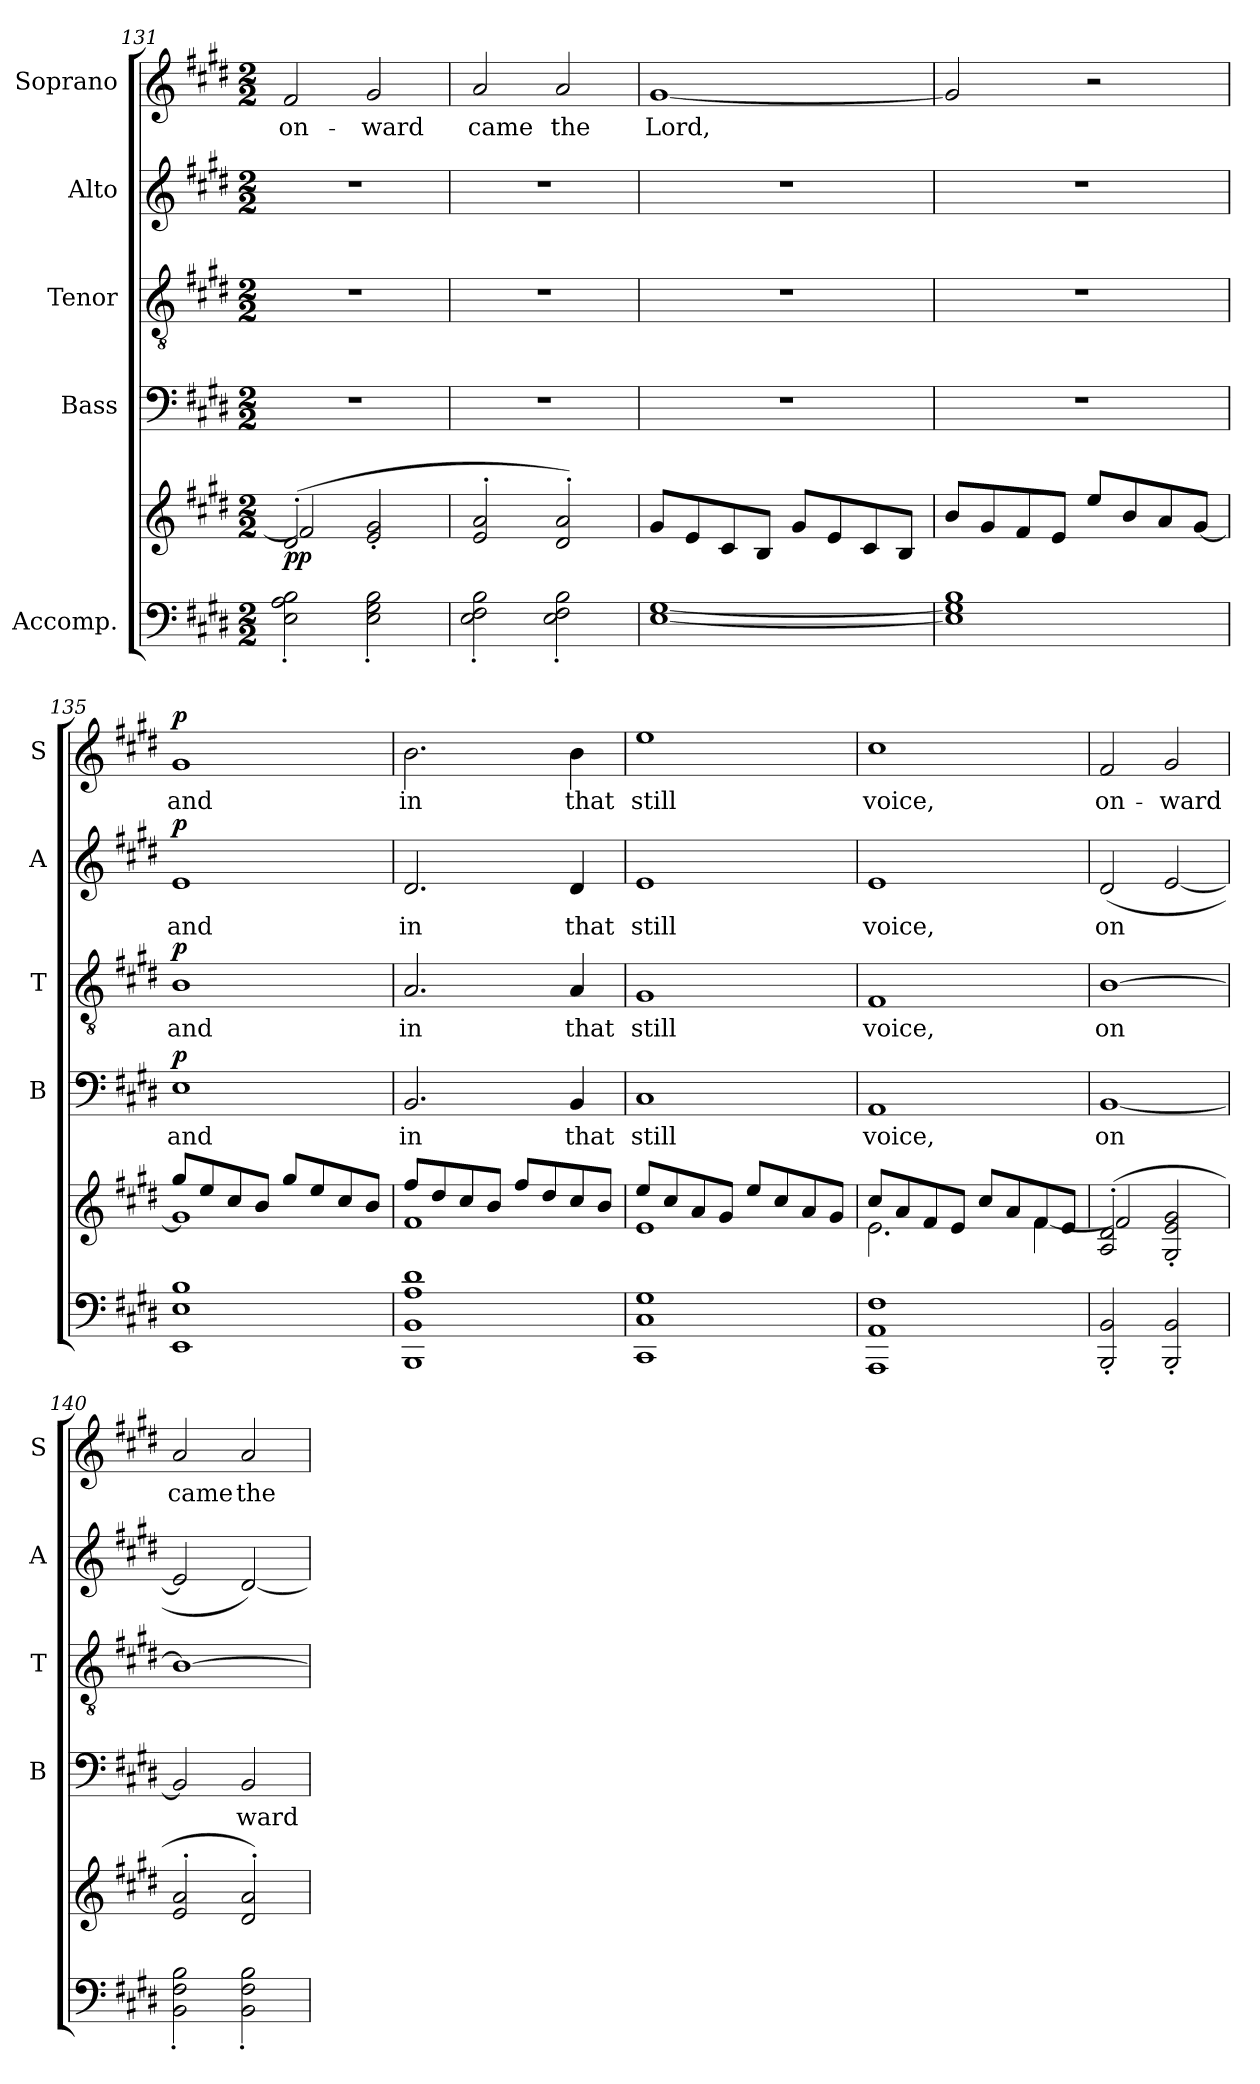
**kern	**kern	**dynam	**kern	**text	**dynam	**kern	**text	**dynam	**kern	**text	**dynam	**kern	**text	**dynam
*part5	*part5	*part5	*part4	*part4	*part4	*part3	*part3	*part3	*part2	*part2	*part2	*part1	*part1	*part1
*staff6	*staff5	*staff5/6	*staff4	*staff4	*staff4	*staff3	*staff3	*staff3	*staff2	*staff2	*staff2	*staff1	*staff1	*staff1
*I"Accomp.	*	*	*I"Bass	*	*	*I"Tenor	*	*	*I"Alto	*	*	*I"Soprano	*	*
*	*	*	*I'B	*	*	*I'T	*	*	*I'A	*	*	*I'S	*	*
*clefF4	*clefG2	*	*clefF4	*	*	*clefGv2	*	*	*clefG2	*	*	*clefG2	*	*
*k[f#c#g#d#]	*k[f#c#g#d#]	*	*k[f#c#g#d#]	*	*	*k[f#c#g#d#]	*	*	*k[f#c#g#d#]	*	*	*k[f#c#g#d#]	*	*
*E:	*E:	*	*E:	*	*	*E:	*	*	*E:	*	*	*E:	*	*
*M2/2	*M2/2	*	*M2/2	*	*	*M2/2	*	*	*M2/2	*	*	*M2/2	*	*
=131	=131	=131	=131	=131	=131	=131	=131	=131	=131	=131	=131	=131	=131	=131
*^	*^	*	*	*	*	*	*	*	*	*	*	*	*	*
!	!	!	!	!LO:DY:b	!	!	!	!	!	!	!	!	!	!	!LO:LY:b	!
1ryy	2E\'> 2A\'> 2B\'>	(<2d#'>/	2f#/]	pp	1r	.	.	1r	.	.	1r	.	.	2f#/	on-	.
!	!	!	!	!	!	!	!	!	!	!	!	!	!	!	!LO:LY:b	!
.	2E\'> 2G#\'> 2B\'>	2e/'> 2g#/'>	2ryy	.	.	.	.	.	.	.	.	.	.	2g#/	-ward	.
=132	=132	=132	=132	=132	=132	=132	=132	=132	=132	=132	=132	=132	=132	=132	=132	=132
!	!	!	!	!	!	!	!	!	!	!	!	!	!	!	!LO:LY:b	!
1ryy	2E\'> 2F#\'> 2B\'>	2e/'< 2a/'<	1ryy	.	1r	.	.	1r	.	.	1r	.	.	2a/	came	.
!	!	!	!	!	!	!	!	!	!	!	!	!	!	!	!LO:LY:b	!
.	2E\'> 2F#\'> 2B\'>	2d#/'< 2a/'<)	.	.	.	.	.	.	.	.	.	.	.	2a/	the	.
!!LO:PB:g=z
=133	=133	=133	=133	=133	=133	=133	=133	=133	=133	=133	=133	=133	=133	=133	=133	=133
!	!	!	!	!	!	!	!	!	!	!	!	!	!	!	!LO:LY:b	!
1ryy	[1E [1G#	8g#/L	1ryy	.	1r	.	.	1r	.	.	1r	.	.	[1g#	Lord,	.
.	.	8e/	.	.	.	.	.	.	.	.	.	.	.	.	.	.
.	.	8c#/	.	.	.	.	.	.	.	.	.	.	.	.	.	.
.	.	8B/J	.	.	.	.	.	.	.	.	.	.	.	.	.	.
.	.	8g#/L	.	.	.	.	.	.	.	.	.	.	.	.	.	.
.	.	8e/	.	.	.	.	.	.	.	.	.	.	.	.	.	.
.	.	8c#/	.	.	.	.	.	.	.	.	.	.	.	.	.	.
.	.	8B/J	.	.	.	.	.	.	.	.	.	.	.	.	.	.
=134	=134	=134	=134	=134	=134	=134	=134	=134	=134	=134	=134	=134	=134	=134	=134	=134
1B	1E] 1G#]	8b/L	2ryy	.	1r	.	.	1r	.	.	1r	.	.	2g#/]	.	.
.	.	8g#/	.	.	.	.	.	.	.	.	.	.	.	.	.	.
.	.	8f#/	.	.	.	.	.	.	.	.	.	.	.	.	.	.
.	.	8e/J	.	.	.	.	.	.	.	.	.	.	.	.	.	.
.	.	2ryy	8ee/L	.	.	.	.	.	.	.	.	.	.	2r	.	.
.	.	.	8b/	.	.	.	.	.	.	.	.	.	.	.	.	.
.	.	.	8a/	.	.	.	.	.	.	.	.	.	.	.	.	.
.	.	.	[>8g#/J	.	.	.	.	.	.	.	.	.	.	.	.	.
=135	=135	=135	=135	=135	=135	=135	=135	=135	=135	=135	=135	=135	=135	=135	=135	=135
!	!	!	!	!	!	!LO:LY:b	!LO:DY:b	!	!LO:LY:b	!LO:DY:b	!	!LO:LY:b	!LO:DY:b	!	!LO:LY:b	!LO:DY:b
1B	1EE 1E	8gg#/L	1g#]	.	1E	and	p	1B	and	p	1e	and	p	1g#	and	p
.	.	8ee/	.	.	.	.	.	.	.	.	.	.	.	.	.	.
.	.	8cc#/	.	.	.	.	.	.	.	.	.	.	.	.	.	.
.	.	8b/J	.	.	.	.	.	.	.	.	.	.	.	.	.	.
.	.	8gg#/L	.	.	.	.	.	.	.	.	.	.	.	.	.	.
.	.	8ee/	.	.	.	.	.	.	.	.	.	.	.	.	.	.
.	.	8cc#/	.	.	.	.	.	.	.	.	.	.	.	.	.	.
.	.	8b/J	.	.	.	.	.	.	.	.	.	.	.	.	.	.
=136	=136	=136	=136	=136	=136	=136	=136	=136	=136	=136	=136	=136	=136	=136	=136	=136
!	!	!	!	!	!	!LO:LY:b	!	!	!LO:LY:b	!	!	!LO:LY:b	!	!	!LO:LY:b	!
1A 1d#	1BBB 1BB	8ff#/L	1f#	.	2.BB/	in	.	2.A/	in	.	2.d#/	in	.	2.b\	in	.
.	.	8dd#/	.	.	.	.	.	.	.	.	.	.	.	.	.	.
.	.	8cc#/	.	.	.	.	.	.	.	.	.	.	.	.	.	.
.	.	8b/J	.	.	.	.	.	.	.	.	.	.	.	.	.	.
.	.	8ff#/L	.	.	.	.	.	.	.	.	.	.	.	.	.	.
.	.	8dd#/	.	.	.	.	.	.	.	.	.	.	.	.	.	.
!	!	!	!	!	!	!LO:LY:b	!	!	!LO:LY:b	!	!	!LO:LY:b	!	!	!LO:LY:b	!
.	.	8cc#/	.	.	4BB/	that	.	4A/	that	.	4d#/	that	.	4b\	that	.
.	.	8b/J	.	.	.	.	.	.	.	.	.	.	.	.	.	.
=137	=137	=137	=137	=137	=137	=137	=137	=137	=137	=137	=137	=137	=137	=137	=137	=137
!	!	!	!	!	!	!LO:LY:b	!	!	!LO:LY:b	!	!	!LO:LY:b	!	!	!LO:LY:b	!
1G#	1CC# 1C#	8ee/L	1e	.	1C#	still	.	1G#	still	.	1e	still	.	1ee	still	.
.	.	8cc#/	.	.	.	.	.	.	.	.	.	.	.	.	.	.
.	.	8a/	.	.	.	.	.	.	.	.	.	.	.	.	.	.
.	.	8g#/J	.	.	.	.	.	.	.	.	.	.	.	.	.	.
.	.	8ee/L	.	.	.	.	.	.	.	.	.	.	.	.	.	.
.	.	8cc#/	.	.	.	.	.	.	.	.	.	.	.	.	.	.
.	.	8a/	.	.	.	.	.	.	.	.	.	.	.	.	.	.
.	.	8g#/J	.	.	.	.	.	.	.	.	.	.	.	.	.	.
=138	=138	=138	=138	=138	=138	=138	=138	=138	=138	=138	=138	=138	=138	=138	=138	=138
!	!	!	!	!	!	!LO:LY:b	!	!	!LO:LY:b	!	!	!LO:LY:b	!	!	!LO:LY:b	!
1F#	1AAA 1AA	8cc#/L	2.e\	.	1AA	voice,	.	1F#	voice,	.	1e	voice,	.	1cc#	voice,	.
.	.	8a/	.	.	.	.	.	.	.	.	.	.	.	.	.	.
.	.	8f#/	.	.	.	.	.	.	.	.	.	.	.	.	.	.
.	.	8e/J	.	.	.	.	.	.	.	.	.	.	.	.	.	.
.	.	8cc#/L	.	.	.	.	.	.	.	.	.	.	.	.	.	.
.	.	8a/	.	.	.	.	.	.	.	.	.	.	.	.	.	.
.	.	8f#/	[<4f#\	.	.	.	.	.	.	.	.	.	.	.	.	.
.	.	8e/J	.	.	.	.	.	.	.	.	.	.	.	.	.	.
=139	=139	=139	=139	=139	=139	=139	=139	=139	=139	=139	=139	=139	=139	=139	=139	=139
!	!	!	!	!	!	!LO:LY:b	!	!	!LO:LY:b	!	!	!LO:LY:b	!	!	!LO:LY:b	!
1ryy	2BBB/'< 2BB/'<	(>2A/'> 2d#/'>	2f#/]	.	[1BB	on­	.	[1B	on­	.	(<2d#/	on­	.	2f#/	on-	.
!	!	!	!	!	!	!	!	!	!	!	!	!	!	!	!LO:LY:b	!
.	2BBB/'< 2BB/'<	2G#/'> 2e/'> 2g#/'>	2ryy	.	.	.	.	.	.	.	[2e/	.	.	2g#/	-ward	.
=140	=140	=140	=140	=140	=140	=140	=140	=140	=140	=140	=140	=140	=140	=140	=140	=140
!	!	!	!	!	!	!	!	!	!	!	!	!	!	!	!LO:LY:b	!
1ryy	2BB\'> 2F#\'> 2B\'>	2e/'< 2a/'<	1ryy	.	2BB/]	.	.	1B_	.	.	2e/]	.	.	2a/	came	.
!	!	!	!	!	!	!LO:LY:b	!	!	!	!	!	!	!	!	!LO:LY:b	!
.	2BB\'> 2F#\'> 2B\'>	2d#/'< 2a/'<)	.	.	2BB/	ward	.	.	.	.	[2d#/)	.	.	2a/	the	.
*v	*v	*	*	*	*	*	*	*	*	*	*	*	*	*	*	*
*	*v	*v	*	*	*	*	*	*	*	*	*	*	*	*	*
=	=	=	=	=	=	=	=	=	=	=	=	=	=	=
*-	*-	*-	*-	*-	*-	*-	*-	*-	*-	*-	*-	*-	*-	*-
